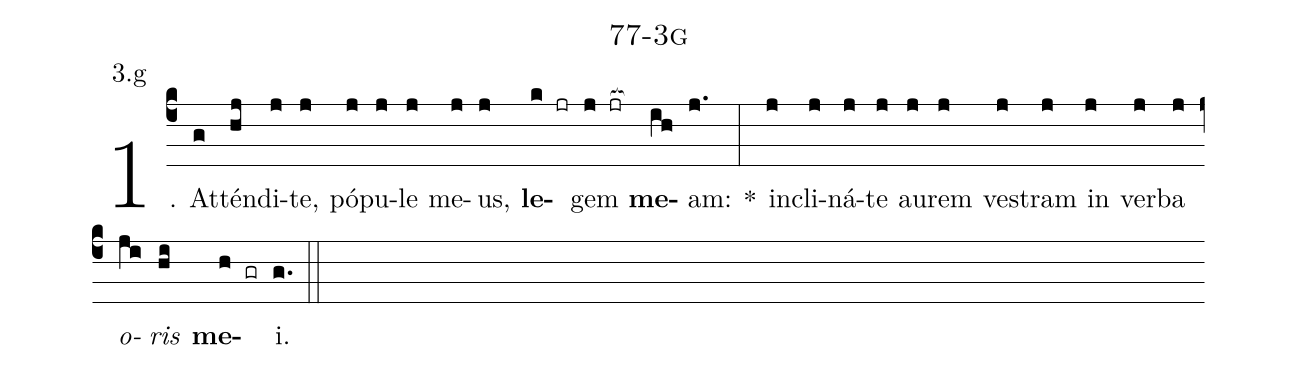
name: 77-3g;
annotation: 3.g;
%%
(c4)1. At(g)tén(hj)di(j)te,(j) pó(j)pu(j)le(j) me(j)us,(j) <b>le</b>(k jr)gem(j jr[ocb:1{]) <b>me</b>(ih[ocb:0}])am:(j.) *(:) in(j)cli(j)ná(j)te(j) au(j)rem(j) ves(j)tram(j) in(j) ver(j)ba(j) <i>o</i>(ji)<i>ris</i>(hi) <b>me</b>(h gr)i.(g.) (::)
